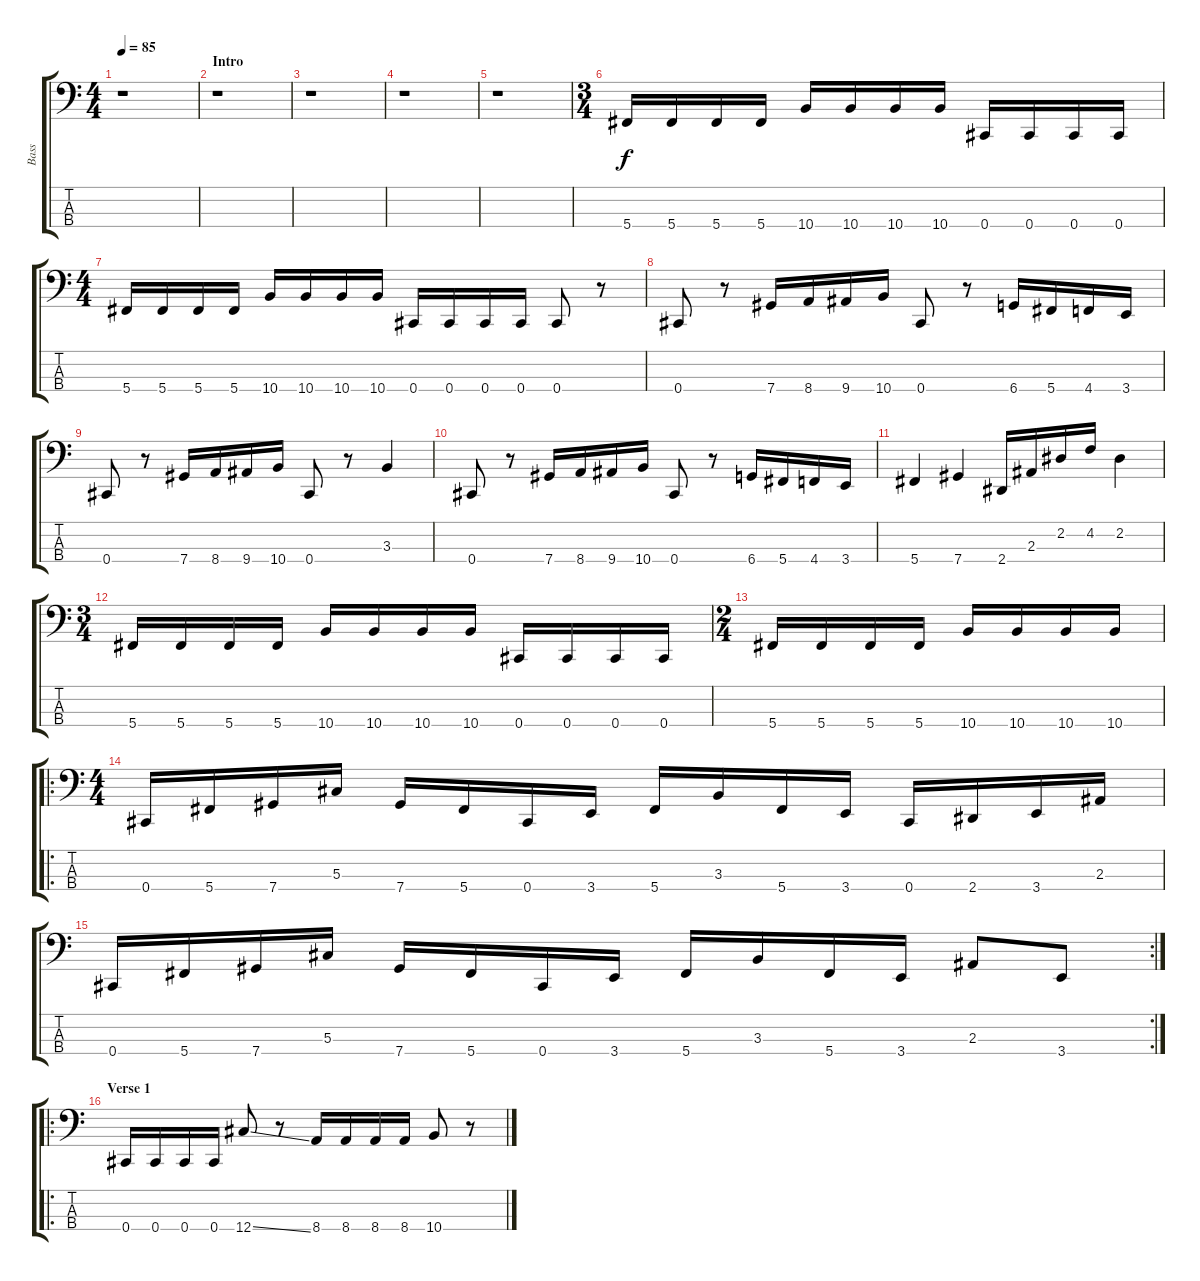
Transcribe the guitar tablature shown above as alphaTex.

\track ("Bass" "Bass") {instrument electricbassfinger}
\staff {score tabs}
\tuning (Gb2 Db2 Ab1 Db1) {hide}
\ts (4 4)
\tempo 85
\clef f4
\ks c
r.1{dy f instrument electricbassfinger} |
\section ("" "Intro")
r.1 |
r.1 |
r.1 |
r.1 |
\ts (3 4)
5.4.16 5.4.16 5.4.16 5.4.16 10.4.16 10.4.16 10.4.16 10.4.16 0.4.16 0.4.16 0.4.16 0.4.16 |
\ts (4 4)
5.4.16 5.4.16 5.4.16 5.4.16 10.4.16 10.4.16 10.4.16 10.4.16 0.4.16 0.4.16 0.4.16 0.4.16 0.4.8 r.8 |
0.4.8 r.8 7.4.16 8.4.16 9.4.16 10.4.16 0.4.8 r.8 6.4.16 5.4.16 4.4.16 3.4.16 |
0.4.8 r.8 7.4.16 8.4.16 9.4.16 10.4.16 0.4.8 r.8 3.3.4 |
0.4.8 r.8 7.4.16 8.4.16 9.4.16 10.4.16 0.4.8 r.8 6.4.16 5.4.16 4.4.16 3.4.16 |
5.4.4 7.4.4 2.4.16 2.3.16 2.2.16 4.2.16 2.2.4 |
\ts (3 4)
5.4.16 5.4.16 5.4.16 5.4.16 10.4.16 10.4.16 10.4.16 10.4.16 0.4.16 0.4.16 0.4.16 0.4.16 |
\ts (2 4)
5.4.16 5.4.16 5.4.16 5.4.16 10.4.16 10.4.16 10.4.16 10.4.16 |
\ro
\ts (4 4)
0.4.16 5.4.16 7.4.16 5.3.16 7.4.16 5.4.16 0.4.16 3.4.16 5.4.16 3.3.16 5.4.16 3.4.16 0.4.16 2.4.16 3.4.16 2.3.16 |
\rc 2
0.4.16 5.4.16 7.4.16 5.3.16 7.4.16 5.4.16 0.4.16 3.4.16 5.4.16 3.3.16 5.4.16 3.4.16 2.3.8 3.4.8 |
\ro
\section ("" "Verse 1")
0.4.16 0.4.16 0.4.16 0.4.16 12.4{ss}.8 r.8 8.4.16 8.4.16 8.4.16 8.4.16 10.4.8 r.8
